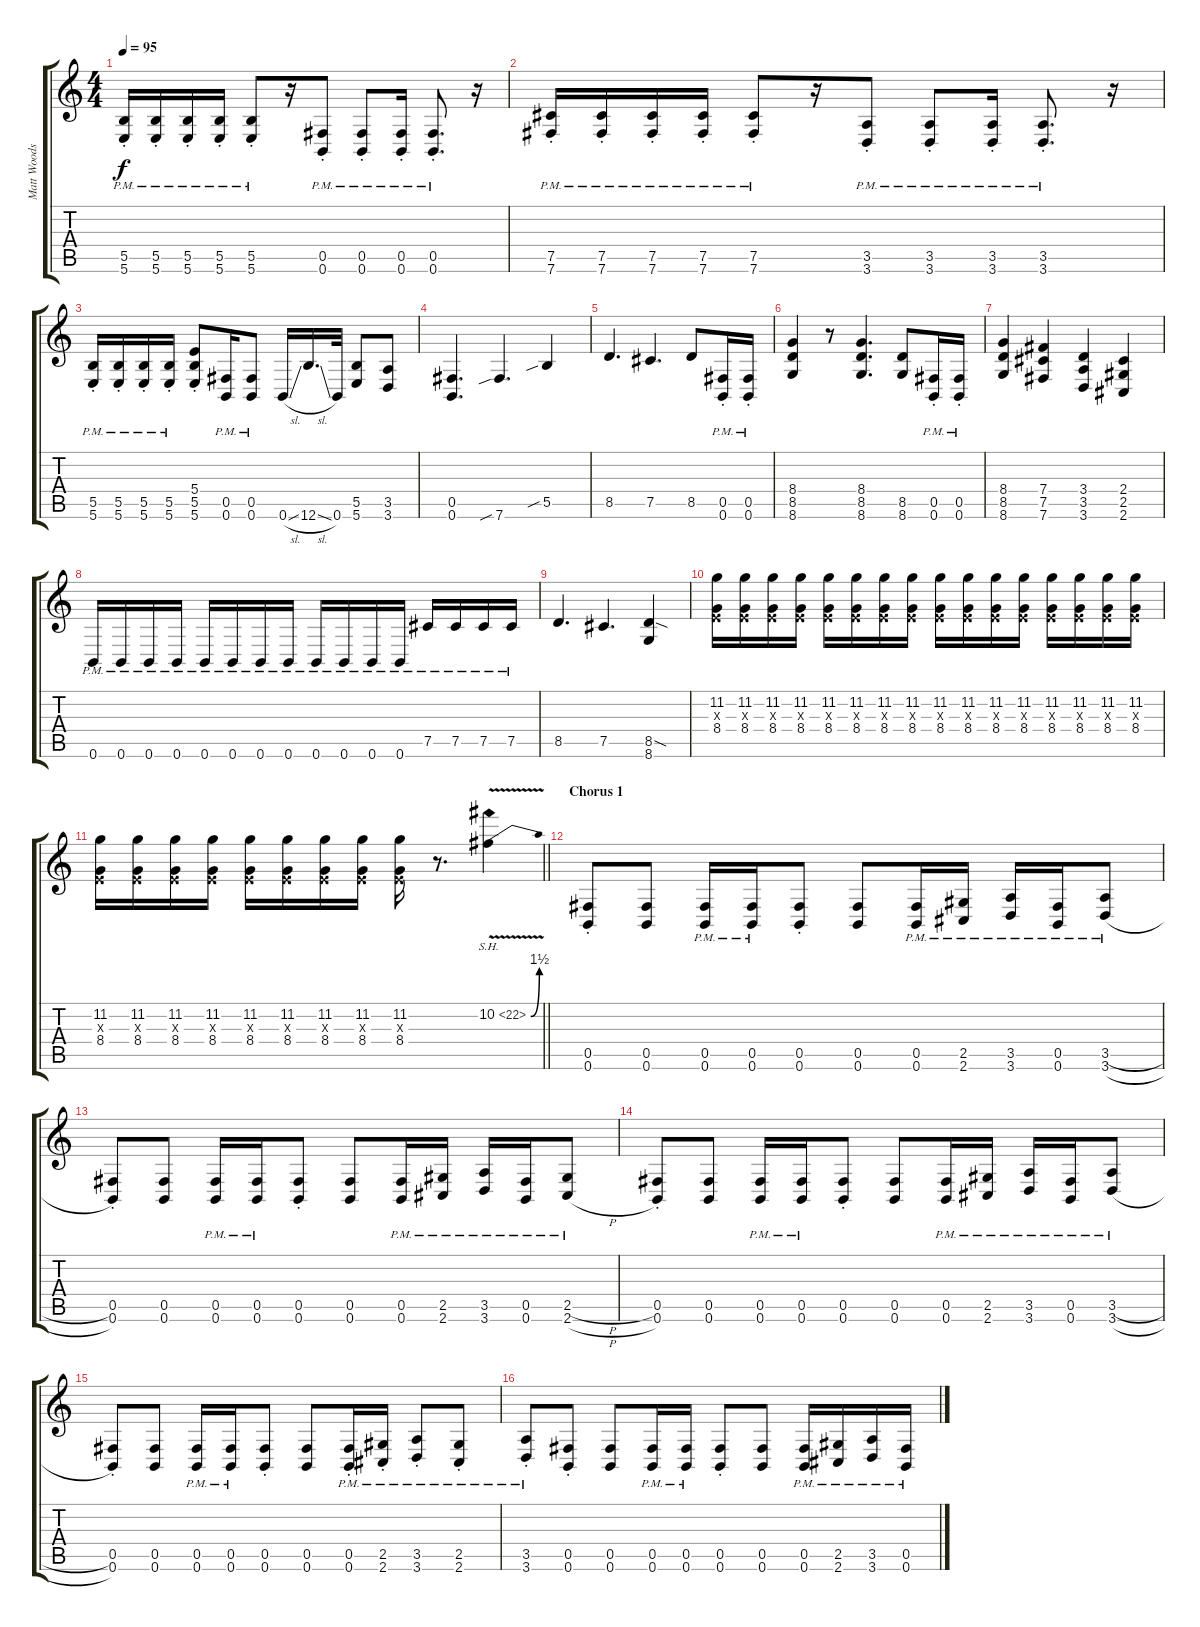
\track ("Matt Woods (Main)" "Matt Woods") {instrument distortionguitar}
\staff {score tabs}
\tuning (Db4 Ab3 E3 B2 Gb2 B1) {hide}
\ts (4 4)
\tempo 95
\clef g2
\ks c
(5.5{pm st} 5.6{pm st}).16{dy f} (5.5{pm st} 5.6{pm st}).16 (5.5{pm st} 5.6{pm st}).16 (5.5{pm st} 5.6{pm st}).16 (5.5{pm st} 5.6{pm st}).8 r.16 (0.5{pm st} 0.6{pm st}).8 (0.5{pm st} 0.6{pm st}).8 (0.5{pm st} 0.6{pm st}).16 (0.5{pm st} 0.6{pm st}).8{d} r.16 |
(7.5{pm st} 7.6{pm st}).16 (7.5{pm st} 7.6{pm st}).16 (7.5{pm st} 7.6{pm st}).16 (7.5{pm st} 7.6{pm st}).16 (7.5{pm st} 7.6{pm st}).8 r.16 (3.5{pm st} 3.6{pm st}).8 (3.5{pm st} 3.6{pm st}).8 (3.5{pm st} 3.6{pm st}).16 (3.5{pm st} 3.6{pm st}).8{d} r.16 |
(5.5{pm st} 5.6{pm st}).16 (5.5{pm st} 5.6{pm st}).16 (5.5{pm st} 5.6{pm st}).16 (5.5{pm st} 5.6{pm st}).16 (5.4 5.5{st} 5.6{st}).8 (0.5{pm} 0.6{pm}).16{beam merge} (0.5{pm} 0.6{pm}).8 0.6{sl}.16 12.6{sl}.16{d} 0.6.32 (5.5 5.6).8 (3.5 3.6).8 |
(0.5 0.6).4{d} 7.6{sib}.4{d} 5.5{sib}.4 |
8.5.4{d} 7.5.4{d} 8.5.8 (0.5{pm st} 0.6{pm st}).16 (0.5{pm st} 0.6{pm st}).16 |
(8.4 8.5 8.6).4 r.8 (8.4 8.5 8.6).4{d} (8.5 8.6).8 (0.5{pm st} 0.6{pm st}).16 (0.5{pm st} 0.6{pm st}).16 |
(8.4 8.5 8.6).4 (7.4 7.5 7.6).4 (3.4 3.5 3.6).4 (2.4 2.5 2.6).4 |
0.6{pm}.16 0.6{pm}.16 0.6{pm}.16 0.6{pm}.16 0.6{pm}.16 0.6{pm}.16 0.6{pm}.16 0.6{pm}.16 0.6{pm}.16 0.6{pm}.16 0.6{pm}.16 0.6{pm}.16 7.5{pm}.16 7.5{pm}.16 7.5{pm}.16 7.5{pm}.16 |
8.5.4{d} 7.5.4{d} (8.5{sod} 8.6).4 |
(11.2 0.3{x} 8.4).16 (11.2 0.3{x} 8.4).16 (11.2 0.3{x} 8.4).16 (11.2 0.3{x} 8.4).16 (11.2 0.3{x} 8.4).16 (11.2 0.3{x} 8.4).16 (11.2 0.3{x} 8.4).16 (11.2 0.3{x} 8.4).16 (11.2 0.3{x} 8.4).16 (11.2 0.3{x} 8.4).16 (11.2 0.3{x} 8.4).16 (11.2 0.3{x} 8.4).16 (11.2 0.3{x} 8.4).16 (11.2 0.3{x} 8.4).16 (11.2 0.3{x} 8.4).16 (11.2 0.3{x} 8.4).16 |
\barLineRight lightlight
(11.2 0.3{x} 8.4).16 (11.2 0.3{x} 8.4).16 (11.2 0.3{x} 8.4).16 (11.2 0.3{x} 8.4).16 (11.2 0.3{x} 8.4).16 (11.2 0.3{x} 8.4).16 (11.2 0.3{x} 8.4).16 (11.2 0.3{x} 8.4).16 (11.2 0.3{x} 8.4).16 r.8{d} 10.2{be (bend 0 0 60 6) sh 12 v}.4 |
\section ("" "Chorus 1")
(0.5{st} 0.6{st}).8 (0.5 0.6).8 (0.5{pm} 0.6{pm}).16 (0.5{pm} 0.6{pm}).16 (0.5{st} 0.6{st}).8 (0.5 0.6).8 (0.5{pm} 0.6{pm}).16 (2.5{pm} 2.6{pm}).16 (3.5{pm} 3.6{pm}).16 (0.5{pm} 0.6{pm}).16 (3.5{h pm} 3.6{h pm}).8 |
(0.5{st} 0.6{st}).8 (0.5 0.6).8 (0.5{pm} 0.6{pm}).16 (0.5{pm} 0.6{pm}).16 (0.5{st} 0.6{st}).8 (0.5 0.6).8 (0.5{pm} 0.6{pm}).16 (2.5{pm} 2.6{pm}).16 (3.5{pm} 3.6{pm}).16 (0.5{pm} 0.6{pm}).16 (2.5{h pm} 2.6{h pm}).8 |
(0.5{st} 0.6{st}).8 (0.5 0.6).8 (0.5{pm} 0.6{pm}).16 (0.5{pm} 0.6{pm}).16 (0.5{st} 0.6{st}).8 (0.5 0.6).8 (0.5{pm} 0.6{pm}).16 (2.5{pm} 2.6{pm}).16 (3.5{pm} 3.6{pm}).16 (0.5{pm} 0.6{pm}).16 (3.5{h pm} 3.6{h pm}).8 |
(0.5{st} 0.6{st}).8 (0.5 0.6).8 (0.5{pm} 0.6{pm}).16 (0.5{pm} 0.6{pm}).16 (0.5{st} 0.6{st}).8 (0.5 0.6).8 (0.5{pm st} 0.6{pm st}).16 (2.5{pm st} 2.6{pm st}).16 (3.5{pm st} 3.6{pm st}).8 (2.5{pm st} 2.6{pm st}).8 |
(3.5{pm st} 3.6{pm st}).8 (0.5{st} 0.6{st}).8 (0.5 0.6).8 (0.5{pm} 0.6{pm}).16 (0.5{pm} 0.6{pm}).16 (0.5{st} 0.6{st}).8 (0.5 0.6).8 (0.5{pm} 0.6{pm}).16 (2.5{pm} 2.6{pm}).16 (3.5{pm} 3.6{pm}).16 (0.5{pm} 0.6{pm}).16
